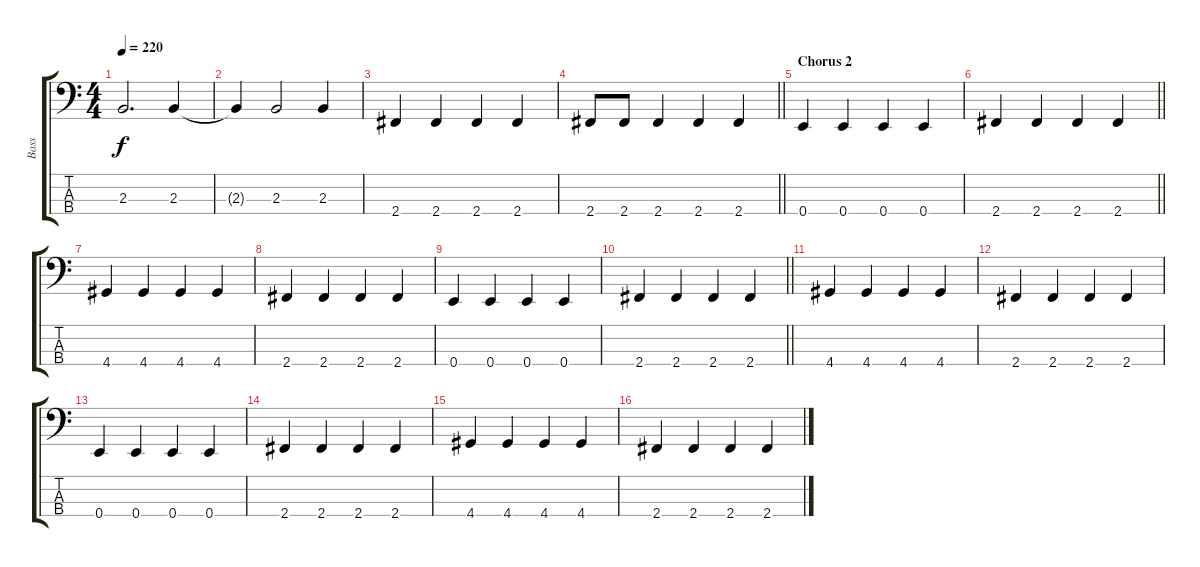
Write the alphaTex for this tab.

\track ("Bass" "Bass") {instrument electricbassfinger}
\staff {score tabs}
\tuning (G2 D2 A1 E1) {hide}
\ts (4 4)
\tempo 220
\clef f4
\ks c
2.3.2{d dy f} 2.3.4 |
2.3{t}.4 2.3.2 2.3.4 |
2.4.4 2.4.4 2.4.4 2.4.4 |
\barLineRight lightlight
2.4.8 2.4.8 2.4.4 2.4.4 2.4.4 |
\section ("" "Chorus 2")
0.4.4 0.4.4 0.4.4 0.4.4 |
\barLineRight lightlight
2.4.4 2.4.4 2.4.4 2.4.4 |
4.4.4 4.4.4 4.4.4 4.4.4 |
2.4.4 2.4.4 2.4.4 2.4.4 |
0.4.4 0.4.4 0.4.4 0.4.4 |
\barLineRight lightlight
2.4.4 2.4.4 2.4.4 2.4.4 |
4.4.4 4.4.4 4.4.4 4.4.4 |
2.4.4 2.4.4 2.4.4 2.4.4 |
0.4.4 0.4.4 0.4.4 0.4.4 |
2.4.4 2.4.4 2.4.4 2.4.4 |
4.4.4 4.4.4 4.4.4 4.4.4 |
2.4.4 2.4.4 2.4.4 2.4.4
